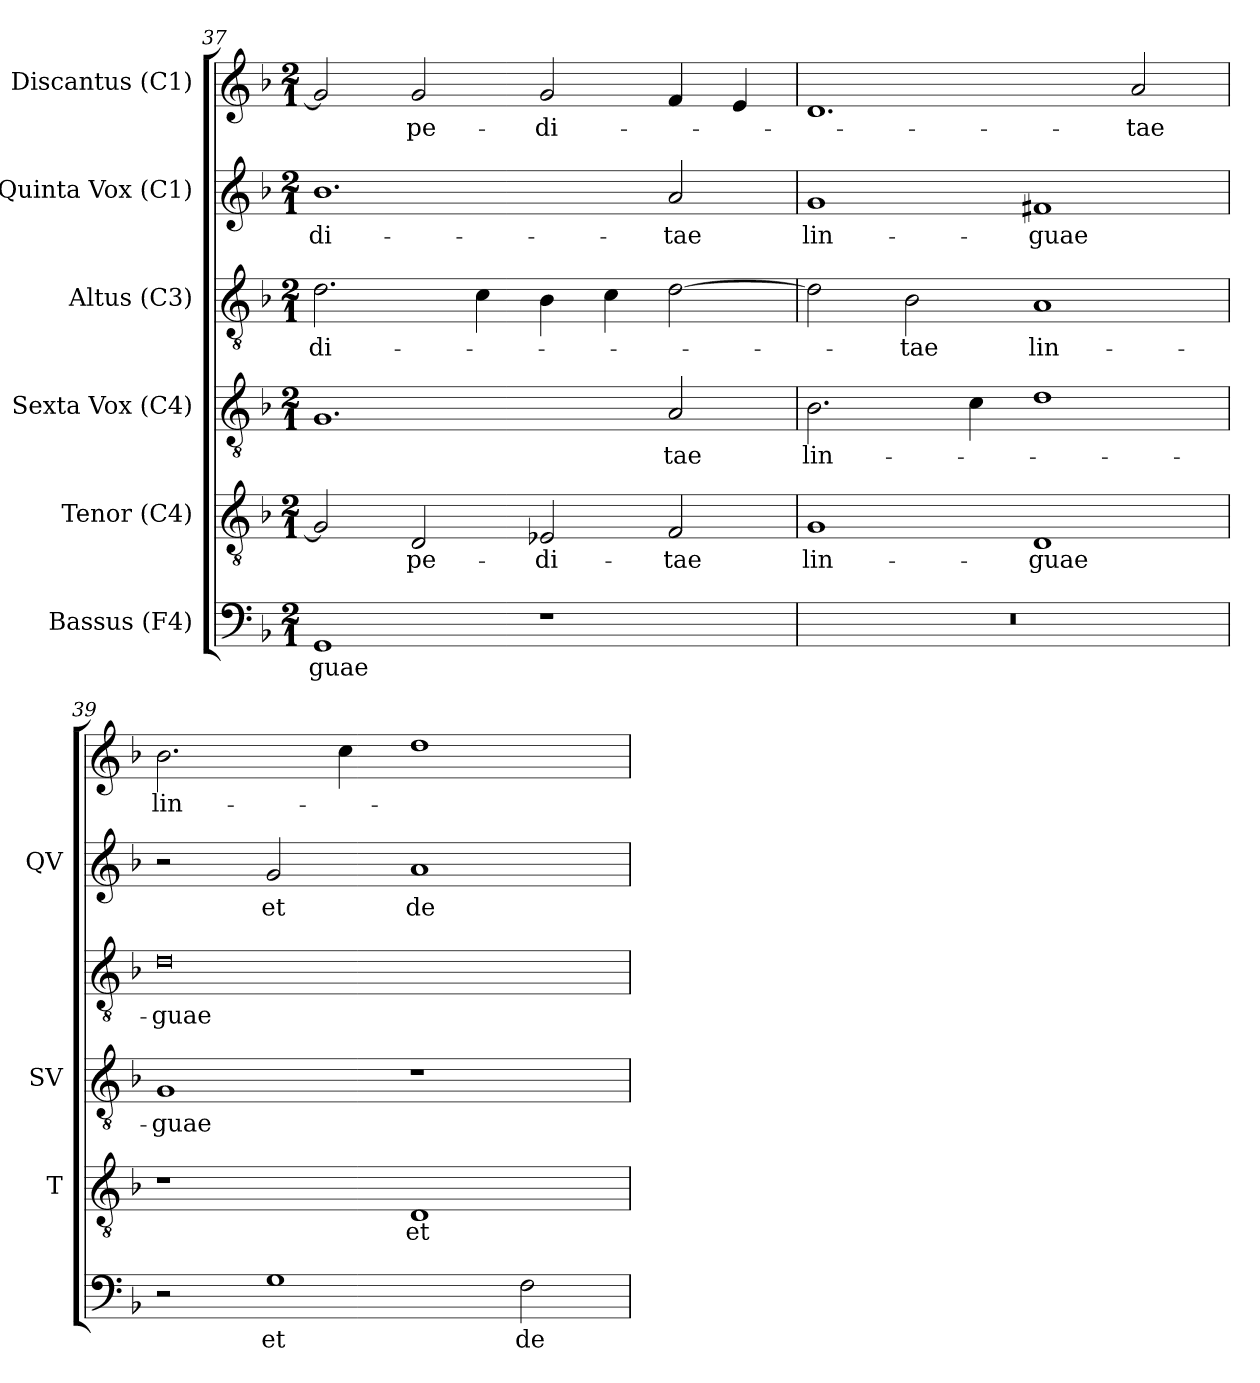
**kern	**text	**kern	**text	**kern	**text	**kern	**text	**kern	**text	**kern	**text
*part6	*part6	*part5	*part5	*part4	*part4	*part3	*part3	*part2	*part2	*part1	*part1
*staff6	*staff6	*staff5	*staff5	*staff4	*staff4	*staff3	*staff3	*staff2	*staff2	*staff1	*staff1
*I"Bassus (F4)	*	*I"Tenor (C4)	*	*I"Sexta Vox (C4)	*	*I"Altus (C3)	*	*I"Quinta Vox (C1)	*	*I"Discantus (C1)	*
*	*	*I'T	*	*I'SV	*	*	*	*I'QV	*	*	*
*clefF4	*	*clefGv2	*	*clefGv2	*	*clefGv2	*	*clefG2	*	*clefG2	*
*	*	*	*	*	*	*ITrd7c12	*	*	*	*	*
*k[b-]	*	*k[b-]	*	*k[b-]	*	*k[b-]	*	*k[b-]	*	*k[b-]	*
*F:	*	*F:	*	*F:	*	*F:	*	*F:	*	*F:	*
*M2/1	*	*M2/1	*	*M2/1	*	*M2/1	*	*M2/1	*	*M2/1	*
=37	=37	=37	=37	=37	=37	=37	=37	=37	=37	=37	=37
!	!LO:LY:b:color=#000000	!	!	!	!	!	!	!	!	!	!
!	!	!	!	!	!	!	!LO:LY:b:color=#000000	!	!	!	!
!	!	!	!	!	!	!	!	!	!LO:LY:b:color=#000000	!	!
1GGi	-guae	2Gi/]	.	1.Gi	.	2.Di\	-di-	1.b-i	-di-	2gi/]	.
!	!	!	!LO:LY:b:color=#000000	!	!	!	!	!	!	!	!
!	!	!	!	!	!	!	!	!	!	!	!LO:LY:b:color=#000000
.	.	2Di/	-pe-	.	.	.	.	.	.	2gi/	-pe-
.	.	.	.	.	.	4Ci\	.	.	.	.	.
!	!	!	!LO:LY:b:color=#000000	!	!	!	!	!	!	!	!
!	!	!	!	!	!	!	!	!	!	!	!LO:LY:b:color=#000000
1r	.	2E-Xi/	-di-	.	.	4BB-i\	.	.	.	2gi/	-di-
.	.	.	.	.	.	4Ci\	.	.	.	.	.
!	!	!	!LO:LY:b:color=#000000	!	!	!	!	!	!	!	!
!	!	!	!	!	!LO:LY:b:color=#000000	!	!	!	!	!	!
!	!	!	!	!	!	!	!	!	!LO:LY:b:color=#000000	!	!
.	.	2Fi/	-tae	2Ai/	-tae	[2Di\	.	2ai/	-tae	4fi/	.
.	.	.	.	.	.	.	.	.	.	4ei/	.
=38	=38	=38	=38	=38	=38	=38	=38	=38	=38	=38	=38
!LO:N:vis=1	!	!	!	!	!	!	!	!	!	!	!
!	!	!	!LO:LY:b:color=#000000	!	!	!	!	!	!	!	!
!	!	!	!	!	!LO:LY:b:color=#000000	!	!	!	!	!	!
!	!	!	!	!	!	!	!	!	!LO:LY:b:color=#000000	!	!
0r	.	1Gi	lin-	2.B-i\	lin-	2Di\]	.	1gi	lin-	1.di	.
!	!	!	!	!	!	!	!LO:LY:b:color=#000000	!	!	!	!
.	.	.	.	.	.	2BB-i\	-tae	.	.	.	.
.	.	.	.	4ci\	.	.	.	.	.	.	.
!	!	!	!LO:LY:b:color=#000000	!	!	!	!	!	!	!	!
!	!	!	!	!	!	!	!LO:LY:b:color=#000000	!	!	!	!
!	!	!	!	!	!	!	!	!	!LO:LY:b:color=#000000	!	!
.	.	1Di	-guae	1di	.	1AAi	lin-	1f#Xi	-guae	.	.
!	!	!	!	!	!	!	!	!	!	!	!LO:LY:b:color=#000000
.	.	.	.	.	.	.	.	.	.	2ai/	-tae
=39	=39	=39	=39	=39	=39	=39	=39	=39	=39	=39	=39
!	!	!	!	!	!LO:LY:b:color=#000000	!	!	!	!	!	!
!	!	!	!	!	!	!	!LO:LY:b:color=#000000	!	!	!	!
!	!	!	!	!	!	!	!	!	!	!	!LO:LY:b:color=#000000
2r	.	1r	.	1Gi	-guae	0Di	-guae	2r	.	2.b-i\	lin-
!	!LO:LY:b:color=#000000	!	!	!	!	!	!	!	!	!	!
!	!	!	!	!	!	!	!	!	!LO:LY:b:color=#000000	!	!
1Gi	et	.	.	.	.	.	.	2gi/	et	.	.
.	.	.	.	.	.	.	.	.	.	4cci\	.
!	!	!	!LO:LY:b:color=#000000	!	!	!	!	!	!	!	!
!	!	!	!	!	!	!	!	!	!LO:LY:b:color=#000000	!	!
.	.	1Di	et	1r	.	.	.	1ai	de-	1ddi	.
!	!LO:LY:b:color=#000000	!	!	!	!	!	!	!	!	!	!
2Fi\	de-	.	.	.	.	.	.	.	.	.	.
=	=	=	=	=	=	=	=	=	=	=	=
*-	*-	*-	*-	*-	*-	*-	*-	*-	*-	*-	*-
